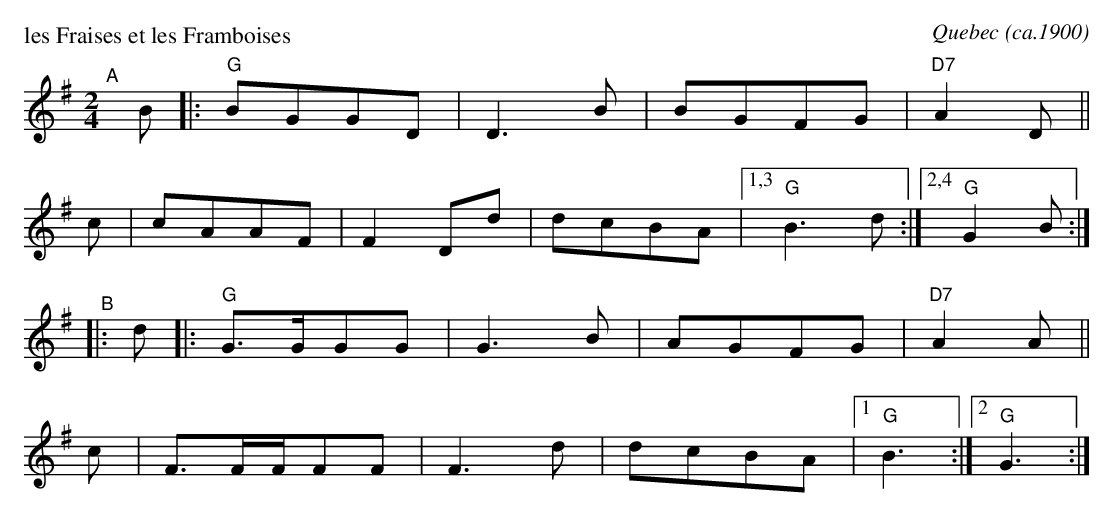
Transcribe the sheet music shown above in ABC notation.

X:1
P: les Fraises et les Framboises
O: Qu\ebec (ca.1900)
M: 2/4
L: 1/8
K: G
"^A"[|]\
B |: "G"BGGD | D3B | BGFG | "D7"A2D ||
c | cAAF | F2Dd  | dcBA |[1,3 "G"B3d :|[2,4 "G"G2B :|
"^B"|:\
d |: "G"G>GGG | G3B | AGFG | "D7"A2A ||
c |   F>FF/FF | F3d | dcBA |1 "G"B3 :|2 "G"G3 :|
